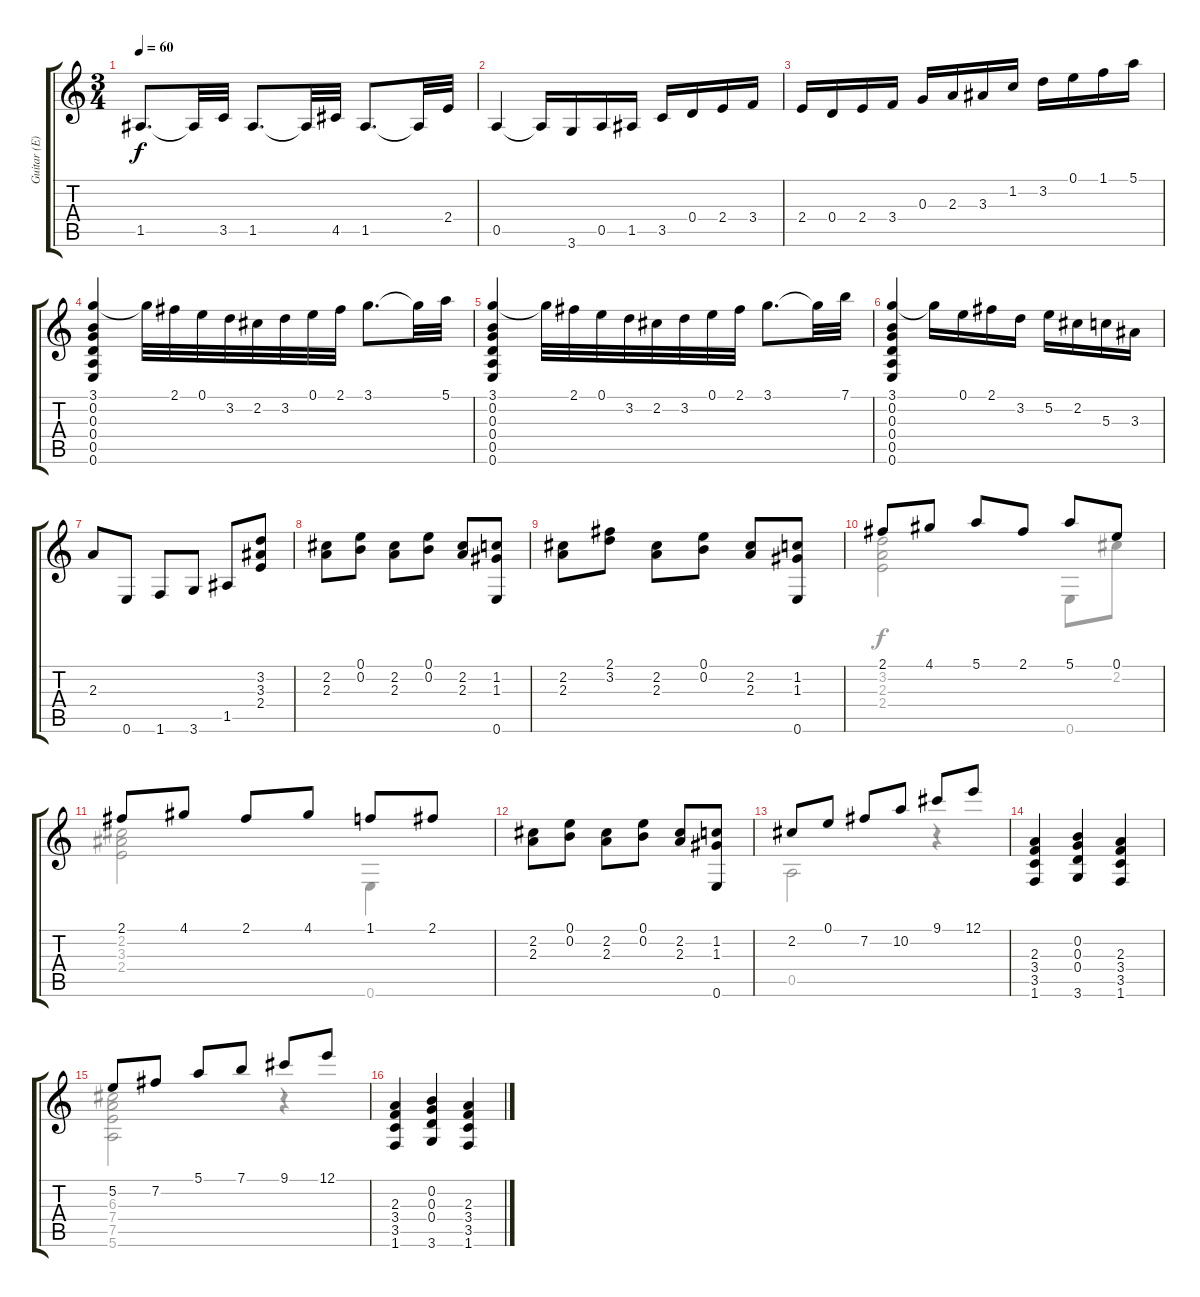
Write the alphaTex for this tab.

\track ("Guitar (E)" "Guitar (E)") {instrument acousticguitarnylon}
\staff {score tabs}
\tuning (E4 B3 G3 D3 A2 E2) {hide}
\voice
\ts (3 4)
\tempo 60
\clef g2
\ks aminor
1.5.8{d dy f} 1.5{t}.32 3.5.32 1.5.8{d} 1.5{t}.32 4.5.32 1.5.8{d} 1.5{t}.32 2.4.32 |
0.5.4 0.5{t}.16 3.6.16 0.5.16 1.5.16 3.5.16 0.4.16 2.4.16 3.4.16 |
2.4.16 0.4.16 2.4.16 3.4.16 0.3.16 2.3.16 3.3.16 1.2.16 3.2.16 0.1.16 1.1.16 5.1.16 |
(3.1 0.2 0.3 0.4 0.5 0.6).4 3.1{t}.32 2.1.32 0.1.32 3.2.32 2.2.32 3.2.32 0.1.32 2.1.32 3.1.8{d} 3.1{t}.32 5.1.32 |
(3.1 0.2 0.3 0.4 0.5 0.6).4 3.1{t}.32 2.1.32 0.1.32 3.2.32 2.2.32 3.2.32 0.1.32 2.1.32 3.1.8{d} 3.1{t}.32 7.1.32 |
(3.1 0.2 0.3 0.4 0.5 0.6).4 3.1{t}.16 0.1.16 2.1.16 3.2.16 5.2.16 2.2.16 5.3.16 3.3.16 |
2.3.8 0.6.8 1.6.8 3.6.8 1.5.8 (3.2 3.3 2.4).8 |
(2.2 2.3).8 (0.1 0.2).8 (2.2 2.3).8 (0.1 0.2).8 (2.2 2.3).8 (1.2 1.3 0.6).8 |
(2.2 2.3).8 (2.1 3.2).8 (2.2 2.3).8 (0.1 0.2).8 (2.2 2.3).8 (1.2 1.3 0.6).8 |
2.1.8 4.1.8 5.1.8 2.1.8 5.1.8 0.1.8 |
2.1.8 4.1.8 2.1.8 4.1.8 1.1.8 2.1.8 |
(2.2 2.3).8 (0.1 0.2).8 (2.2 2.3).8 (0.1 0.2).8 (2.2 2.3).8 (1.2 1.3 0.6).8 |
2.2.8 0.1.8 7.2.8 10.2.8 9.1.8 12.1.8 |
(2.3 3.4 3.5 1.6).4 (0.2 0.3 0.4 3.6).4 (2.3 3.4 3.5 1.6).4 |
5.2.8 7.2.8 5.1.8 7.1.8 9.1.8 12.1.8 |
(2.3 3.4 3.5 1.6).4 (0.2 0.3 0.4 3.6).4 (2.3 3.4 3.5 1.6).4
\voice
\clef g2
\ottava regular
\simile none
\ks aminor
|
|
|
|
|
|
|
|
|
(3.2 2.3 2.4).2 0.6.8 2.2.8 |
(2.2 3.3 2.4).2 0.6.4 |
|
0.5.2 r.4 |
|
(6.3 7.4 7.5 5.6).2 r.4 |
